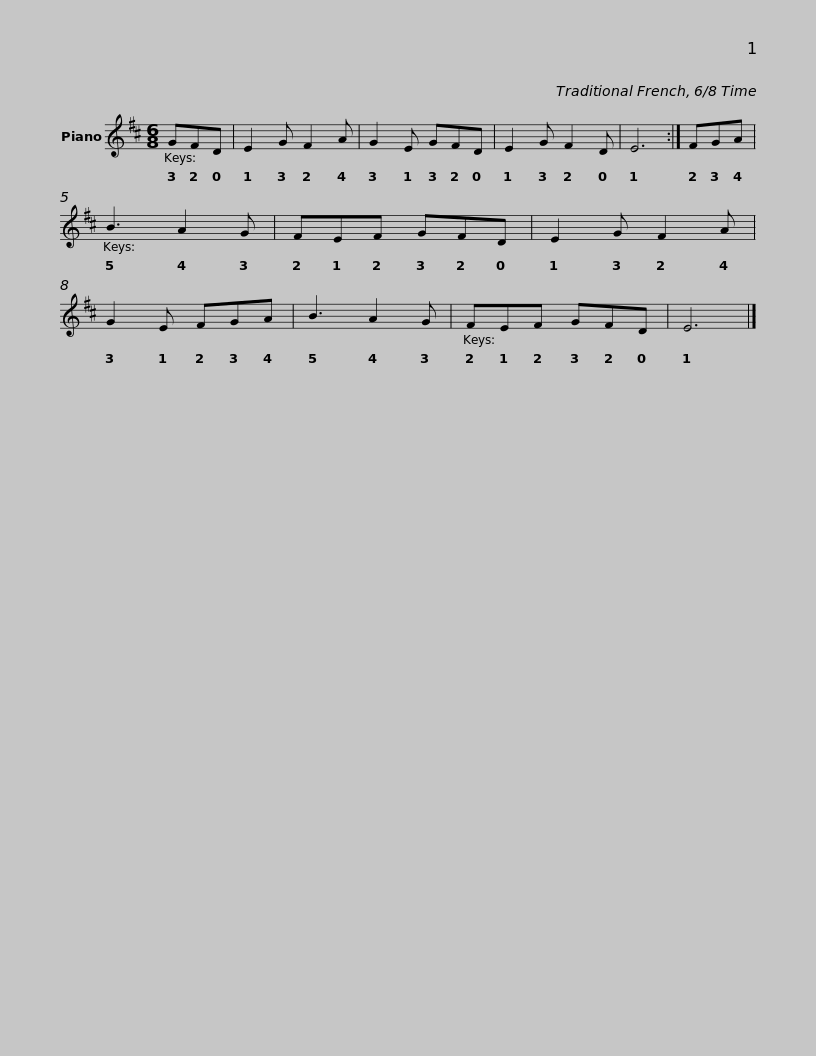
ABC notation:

X:1
L:1/8
M:6/8
I:linebreak $
K:D
V:1 treble
V:1
 GFD | E2 G F2 A | G2 E GFD | E2 G F2 D | E6 :| %5
 FGA |$ B3 A2 G | FEF GFD | E2 G F2 A | G2 E FGA | %10
 B3 A2 G |$ FEF GFD | E6 |] %13
